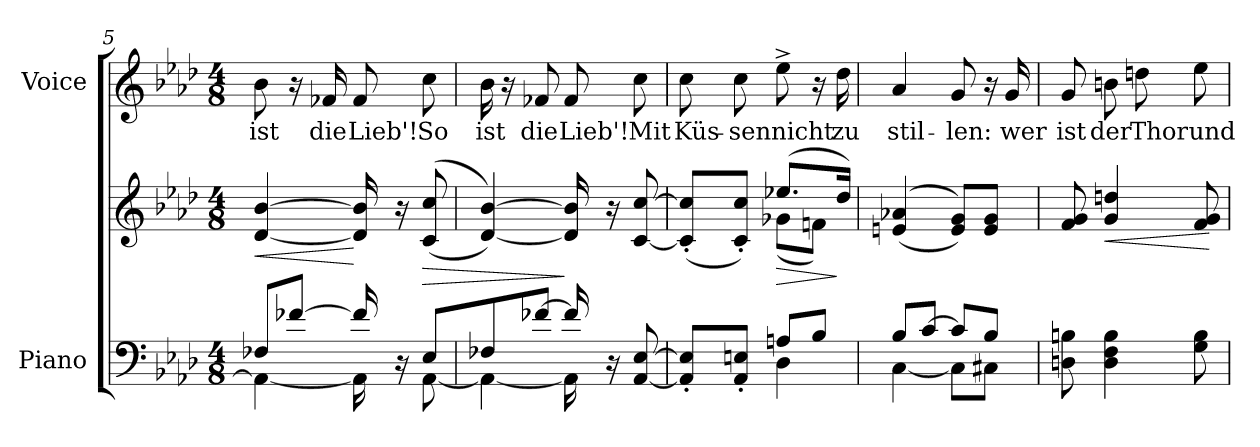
**kern	**kern	**dynam	**kern	**text
*part2	*part2	*part2	*part1	*part1
*staff3	*staff2	*staff2/3	*staff1	*staff1
*I"Piano	*	*	*I"Voice	*
*I'Pno	*	*	*	*
*clefF4	*clefG2	*	*clefG2	*
*k[b-e-a-d-]	*k[b-e-a-d-]	*	*k[b-e-a-d-]	*
*M4/8	*M4/8	*	*M4/8	*
=5	=5	=5	=5	=5
*^	*	*	*	*
!	!	!	!LO:HP:b	!	!
8F-X/L	4AA-\_	[4d-/ [4b-/	<	8b-\	ist
[8f-X/J	.	.	.	16r	.
.	.	.	.	16f-X/	die
16f-/]	16AA-\]	16d-/] 16b-/]	[	8f-/	Lieb'!
16r	16ryy	16r	.	.	.
!	!	!	!LO:HP:b	!	!
8E-/L	[8AA-\	((>8c/ 8cc/	>	8cc\	So
=6	=6	=6	=6	=6	=6
8F-X/	4AA-\_	[4d-/ [4b-/))	.	16b-\	ist
.	.	.	.	16r	.
[8f-X/J	.	.	.	8f-X/	die
16f-/]	16AA-\]	16d-/] 16b-/]	]	8f-/	Lieb'!
16r	8.ryy	16r	.	.	.
[<8AA-/ [8E-/	.	[<8c/ [8cc/	.	8cc\	Mit
=7	=7	=7	=7	=7	=7
*	*	*^	*	*	*
8AA-/]'< 8E-/]'<L	4ryy	(<8c/]'< 8cc/]'<L	4ryy	.	8cc\	Küs-
8AA-/'< 8En/'<J	.	8c/'< 8cc/'<J)	.	.	8cc\	-sen
!	!	!	!	!LO:HP:b	!	!
8An/L	4D-\	(8.ee-X/L	(8g-X\L	>	8ee-^\	nicht
8B-/J	.	.	8fn\J)	.	16r	.
.	.	16dd-/Jk)	.	]	16dd-\	zu
*	*	*v	*v	*	*	*
=8	=8	=8	=8	=8	=8
8B-/L	[4C\	(>(4en/ 4a-X/	.	4a-/	stil-
[8c/J	.	.	.	.	.
8c/L]	8C\L]	8e/ 8g/L))	.	8g/	-len:
8B-/J	8C#X\J	8e/ 8g/J	.	16r	.
.	.	.	.	16g/	wer
*v	*v	*	*	*	*
=9	=9	=9	=9	=9
8Dn\ 8Bn\	8f/ 8g/	.	8g/	ist
!	!	!LO:HP:b	!	!
4D\ 4F\ 4B\	4g/ 4ddn/	<	8bn\	der
.	.	.	8ddn\	Thor
8G\ 8B\	8f/ 8g/	.	8ee-\	und
.	.	[	.	.
=	=	=	=	=
*-	*-	*-	*-	*-
